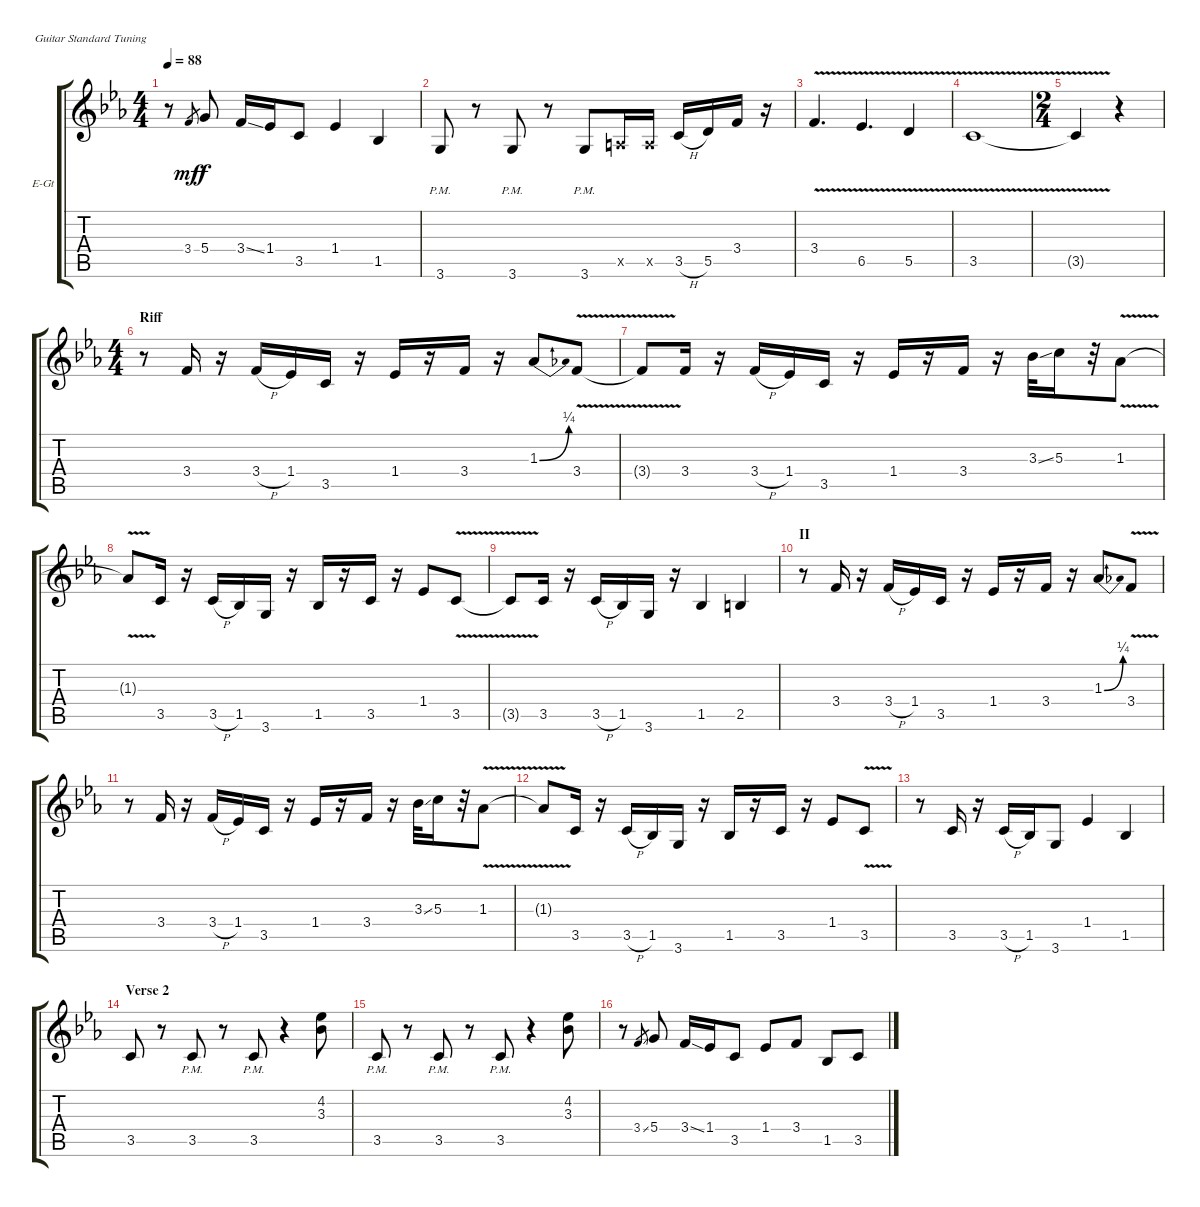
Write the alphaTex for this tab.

\bracketExtendMode groupsimilarinstruments
\firstSystemTrackNameOrientation horizontal
\otherSystemsTrackNameOrientation horizontal
\track ("Ritchie Blackmore - Guitar" "E-Gt") {instrument overdrivenguitar}
\staff {score tabs}
\tuning (E4 B3 G3 D3 A2 E2)
\ts (4 4)
\tempo 88
\clef g2
\ks cminor
r.8{dy f} 3.4.8{gr dy mf} 5.4.8{dy f} 3.4{ss}.16 1.4.16 3.5.8 1.4.4 1.5.4 |
3.6{pm}.8 r.8 3.6{pm}.8 r.8 3.6{pm}.8 0.5{x}.16 0.5{x}.16 3.5{h}.16 5.5.16 3.4.16 r.16 |
3.4{v}.4{d} 6.5{v}.4{d} 5.5{v}.4 |
3.5{v}.1 |
\ts (2 4)
\beaming (8 1 1 1 1)
3.5{v t}.4 r.4 |
\ts (4 4)
\beaming (8 2 2 2 2)
\section ("" "Riff")
r.8 3.4.16 r.16 3.4{h}.16 1.4.16 3.5.16 r.16 1.4.16 r.16 3.4.16 r.16 1.3{be (bend 0 0 60 1)}.8 3.4{v}.8 |
3.4{v t}.8 3.4.16 r.16 3.4{h}.16 1.4.16 3.5.16 r.16 1.4.16 r.16 3.4.16 r.16 3.3{ss}.32 5.3.16 r.32 1.3{v}.8 |
1.3{v t}.8 3.5.16 r.16 3.5{h}.16 1.5.16 3.6.16 r.16 1.5.16 r.16 3.5.16 r.16 1.4.8 3.5{v}.8 |
3.5{v t}.8 3.5.16 r.16 3.5{h}.16 1.5.16 3.6.16 r.16 1.5.4 2.5.4 |
\section ("" "II")
r.8 3.4.16 r.16 3.4{h}.16 1.4.16 3.5.16 r.16 1.4.16 r.16 3.4.16 r.16 1.3{be (bend 0 0 60 1)}.8 3.4{v}.8 |
r.8 3.4.16 r.16 3.4{h}.16 1.4.16 3.5.16 r.16 1.4.16 r.16 3.4.16 r.16 3.3{ss}.32 5.3.16 r.32 1.3{v}.8 |
1.3{v t}.8 3.5.16 r.16 3.5{h}.16 1.5.16 3.6.16 r.16 1.5.16 r.16 3.5.16 r.16 1.4.8 3.5{v}.8 |
r.8 3.5.16 r.16 3.5{h}.16 1.5.16 3.6.8 1.4.4 1.5.4 |
\section ("" "Verse 2")
3.5.8 r.8 3.5{pm}.8 r.8 3.5{pm}.8 r.4 (4.2 3.3).8 |
3.5{pm}.8 r.8 3.5{pm}.8 r.8 3.5{pm}.8 r.4 (4.2 3.3).8 |
r.8 3.4{ss}.8{gr} 5.4.8 3.4{ss}.16 1.4.16 3.5.8 1.4.8 3.4.8 1.5.8 3.5.8
